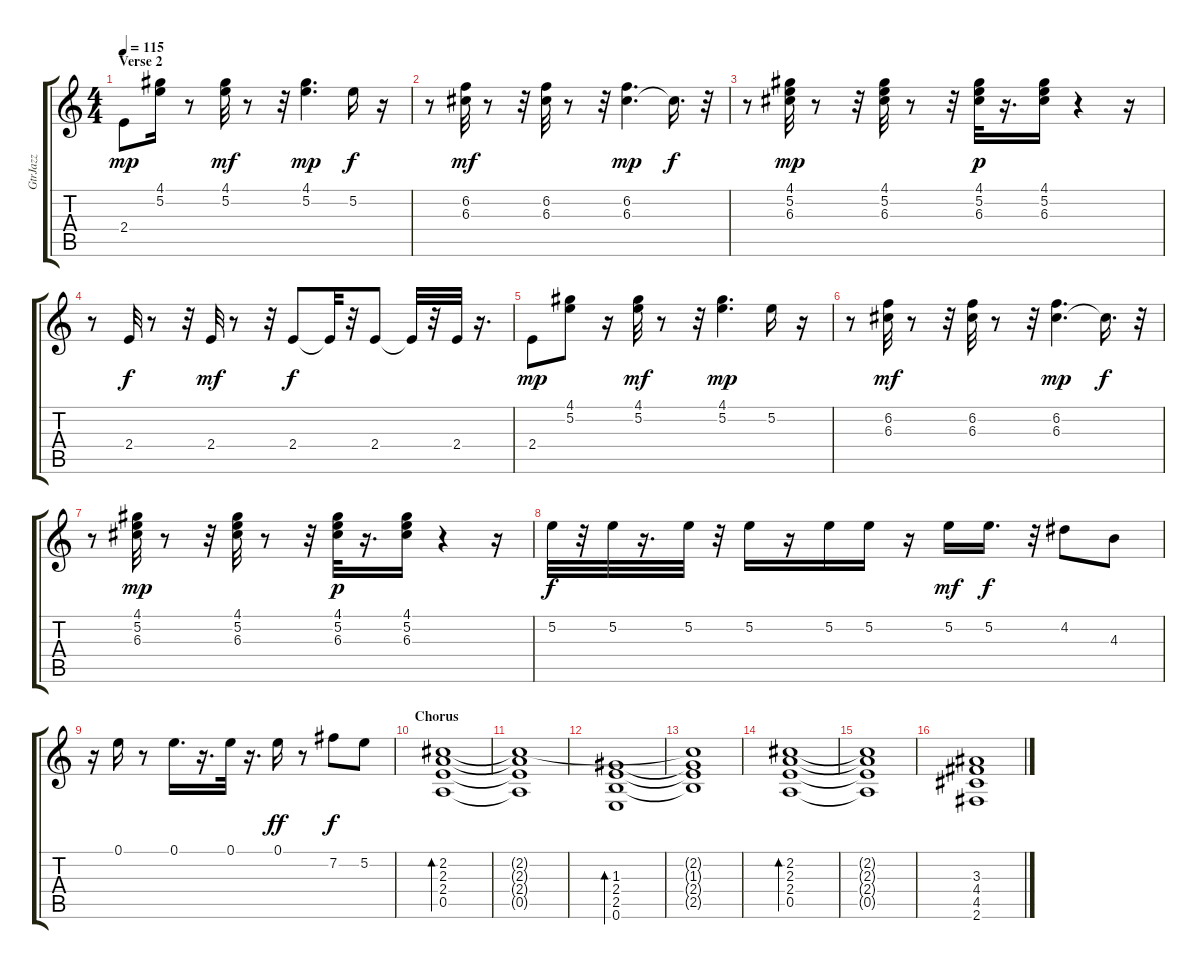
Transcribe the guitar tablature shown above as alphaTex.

\track ("GtrJazz" "GtrJazz") {instrument overdrivenguitar}
\staff {score tabs}
\tuning (E4 B3 G3 D3 A2 E2) {hide}
\ts (4 4)
\section ("" "Verse 2")
\tempo 115
\clef g2
\ks c
2.4.8{dy mp} (4.1 5.2).16 r.8 (4.1 5.2).32{dy mf} r.8 r.32 (4.1 5.2).4{d dy mp} 5.2.16{dy f} r.16 |
r.8 (6.2 6.3).32{dy mf} r.8 r.32 (6.2 6.3).32 r.8 r.32 (6.2 6.3).4{d dy mp} 6.3{t}.16{d dy f} r.32 |
r.8 (4.1 5.2 6.3).32{dy mp} r.8 r.32 (4.1 5.2 6.3).32 r.8 r.32 (4.1 5.2 6.3).32{dy p} r.16{d} (4.1 5.2 6.3).16 r.4 r.16 |
r.8 2.4.32{dy f} r.8 r.32 2.4.32{dy mf} r.8 r.32 2.4.8{dy f} 2.4{t}.32 r.32 2.4.8 2.4{t}.32 r.32 2.4.32 r.16{d} |
2.4.8{dy mp} (4.1 5.2).8 r.16 (4.1 5.2).32{dy mf} r.8 r.32 (4.1 5.2).4{d dy mp} 5.2.16 r.16 |
r.8 (6.2 6.3).32{dy mf} r.8 r.32 (6.2 6.3).32 r.8 r.32 (6.2 6.3).4{d dy mp} 6.3{t}.16{d dy f} r.32 |
r.8 (4.1 5.2 6.3).32{dy mp} r.8 r.32 (4.1 5.2 6.3).32 r.8 r.32 (4.1 5.2 6.3).32{dy p} r.16{d} (4.1 5.2 6.3).16 r.4 r.16 |
5.2.32{dy f} r.32 5.2.32 r.16{d} 5.2.32 r.32 5.2.16 r.16 5.2.16 5.2.16 r.16 5.2.16{dy mf} 5.2.16{d dy f} r.32 4.2.8 4.3.8 |
r.16 0.1.16 r.8 0.1.16{d} r.16{d} 0.1.32 r.16{d} 0.1.16{dy ff} r.8 7.2.8{dy f} 5.2.8 |
\section ("" "Chorus")
(2.2 2.3 2.4 0.5).1{bd 240} |
(2.2{t} 2.3{t} 2.4{t} 0.5{t}).1 |
(1.3 2.4 2.5 0.6).1{bd 240} |
(2.2{t} 1.3{t} 2.4{t} 2.5{t}).1 |
(2.2 2.3 2.4 0.5).1{bd 240} |
(2.2{t} 2.3{t} 2.4{t} 0.5{t}).1 |
(3.3 4.4 4.5 2.6).1
